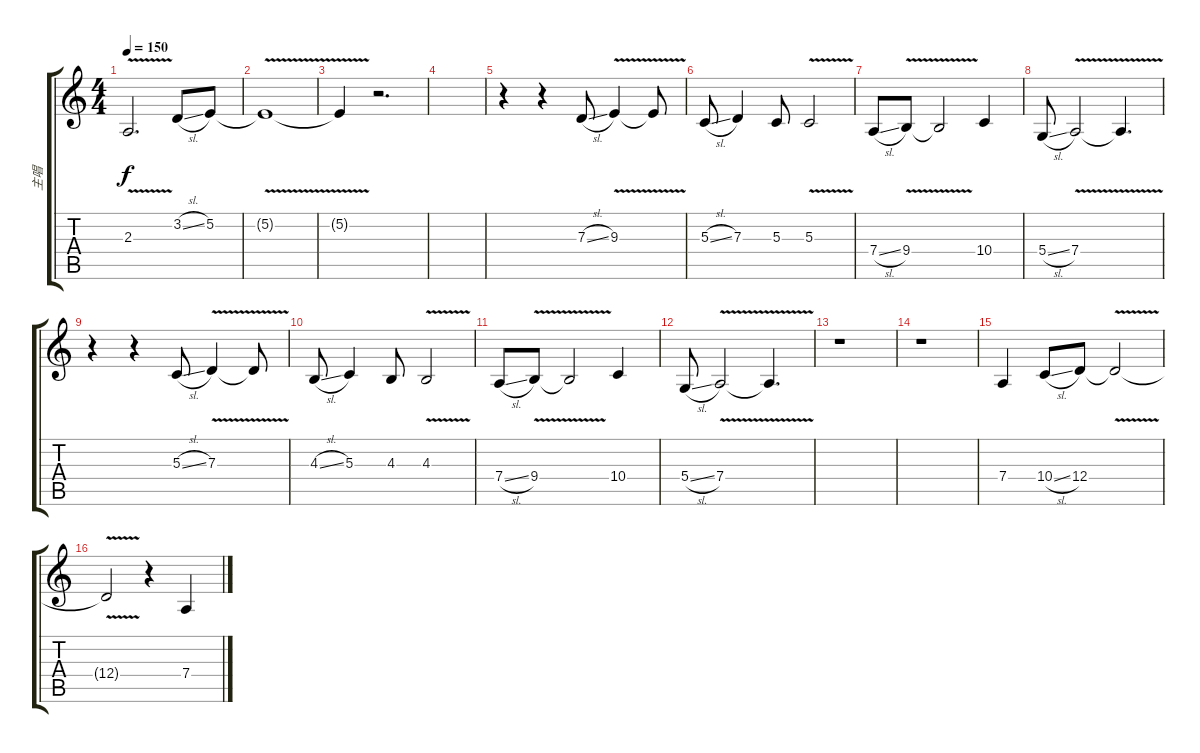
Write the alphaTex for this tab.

\track ("主唱" "主唱") {instrument pad1newage}
\staff {score tabs}
\tuning (E4 B3 G3 D3 A2 E2) {hide}
\ts (4 4)
\tempo 150
\clef g2
\ks c
2.3{v}.2{d dy f} 3.2{sl}.8 5.2.8 |
5.2{v t}.1 |
5.2{t}.4 r.2{d} |
|
r.4{instrument pad1newage} r.4 7.3{sl}.8 9.3{v}.4 9.3{t}.8 |
5.3{sl}.8 7.3.4 5.3.8 5.3{v}.2 |
7.4{sl}.8 9.4{v}.8 9.4{t}.2 10.4.4 |
5.4{sl}.8 7.4{v}.2 7.4{t}.4{d} |
r.4 r.4 5.3{sl}.8 7.3{v}.4 7.3{t}.8 |
4.3{sl}.8 5.3.4 4.3.8 4.3{v}.2 |
7.4{sl}.8 9.4{v}.8 9.4{t}.2 10.4.4 |
5.4{sl}.8 7.4{v}.2 7.4{t}.4{d} |
r.1 |
r.1 |
7.4.4 10.4{sl}.8 12.4.8 12.4{v t}.2 |
12.4{t}.2 r.4 7.4.4
